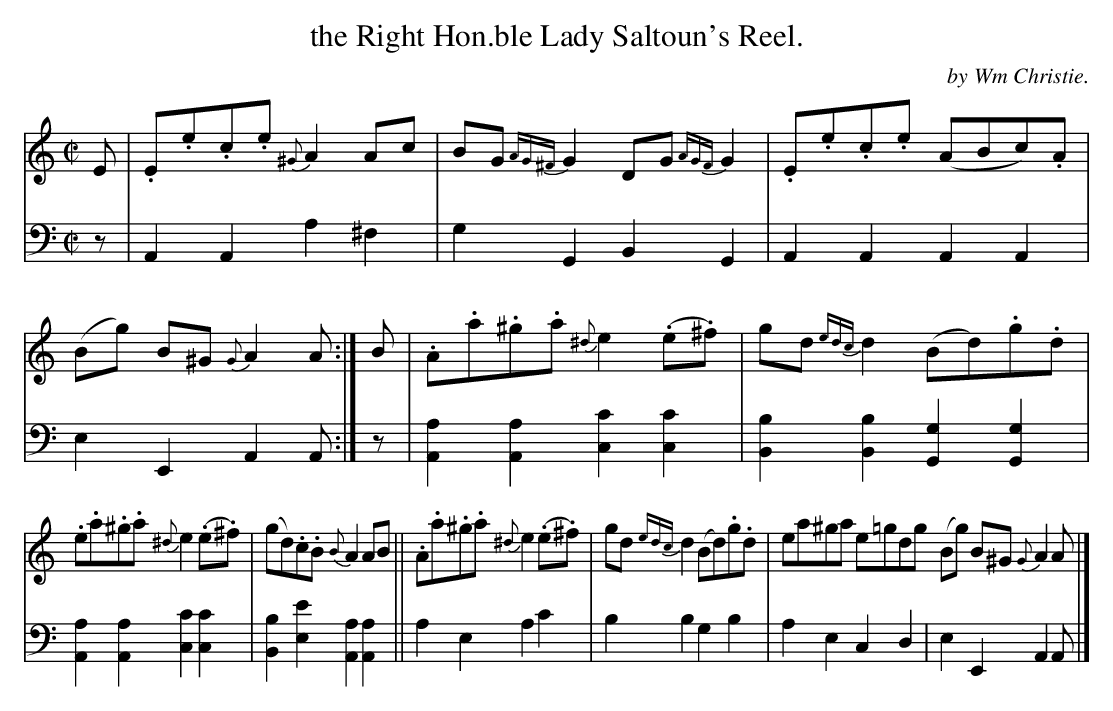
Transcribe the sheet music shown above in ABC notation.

X:1
T: the Right Hon.ble Lady Saltoun's Reel.
C: by Wm Christie.
M: C|
L: 1/8
K: Am
V: 1 staves=2
E |\
.E.e.c.e {^G}A2Ac | BG {AG^F}G2 DG {AGF}G2 |\
.E.e.c.e (ABc).A | (Bg) B^G {G}A2A :| B |\
.A.a.^g.a {^d}e2(.e.^f) | gd {edc}d2 (Bd).g.d |
.e.a.^g.a {^d}e2(.e.^f) | (gd).c.B {B}A2AB ||\
.A.a.^g.a {^d}e2(.e.^f) | gd {edc}d2 (Bd).g.d |\
ea^ga e=gdg  (Bg) B^G {G}A2A |]
V: 2 clef=bass middle=d
z |\
A2A2 a2^f2 | g2G2 B2G2 | A2A2 A2A2 | e2E2 A2A :| z | [a2A2][a2A2] [c'2c2][c'2c2] | [b2B2][b2B2] [g2G2][g2G2] |
[a2A2][a2A2] [c'2c2][c'2c2] | [b2B2][e'2e2] [a2A2][a2A2] || a2e2 a2c'2 | b2b2 g2b2 | a2e2 c2d2 | e2E2 A2A |]
